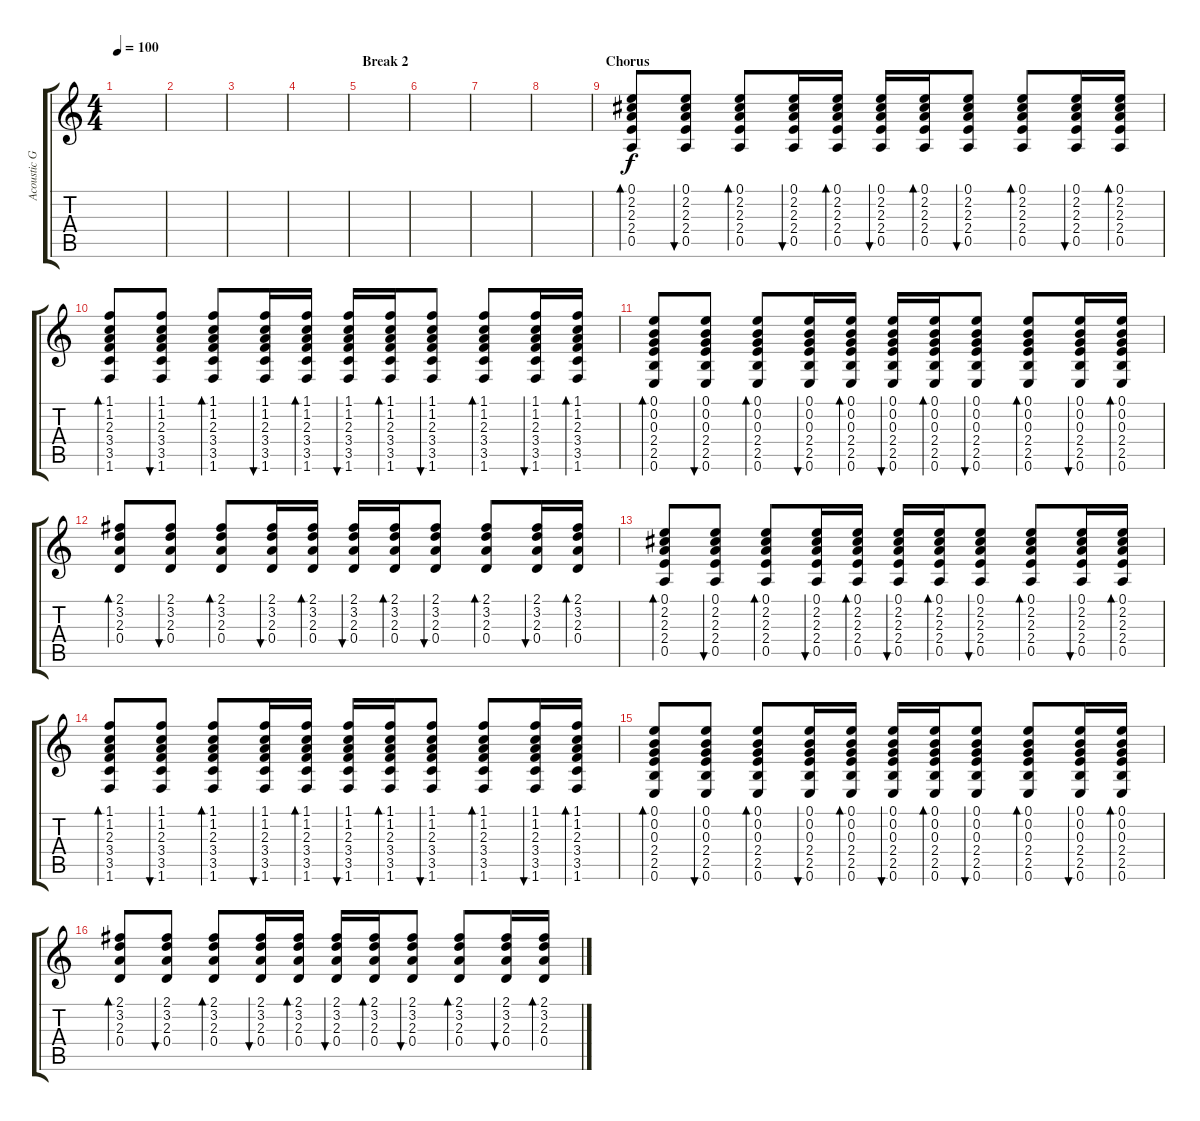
\track ("Acoustic Gtr." "Acoustic G") {instrument acousticguitarsteel}
\staff {score tabs}
\tuning (E4 B3 G3 D3 A2 E2) {hide}
\ts (4 4)
\tempo 100
\clef g2
\ks c
|
|
|
|
\section ("" "Break 2")
|
|
|
|
\section ("" "Chorus")
(0.1 2.2 2.3 2.4 0.5).8{bd 60 volume 9} (0.1 2.2 2.3 2.4 0.5).8{bu 60} (0.1 2.2 2.3 2.4 0.5).8{bd 60} (0.1 2.2 2.3 2.4 0.5).16{bu 60} (0.1 2.2 2.3 2.4 0.5).16{bd 60} (0.1 2.2 2.3 2.4 0.5).16{bu 60} (0.1 2.2 2.3 2.4 0.5).16{bd 60} (0.1 2.2 2.3 2.4 0.5).8{bu 60} (0.1 2.2 2.3 2.4 0.5).8{bd 60} (0.1 2.2 2.3 2.4 0.5).16{bu 60} (0.1 2.2 2.3 2.4 0.5).16{bd 60} |
(1.1 1.2 2.3 3.4 3.5 1.6).8{bd 60} (1.1 1.2 2.3 3.4 3.5 1.6).8{bu 60} (1.1 1.2 2.3 3.4 3.5 1.6).8{bd 60} (1.1 1.2 2.3 3.4 3.5 1.6).16{bu 60} (1.1 1.2 2.3 3.4 3.5 1.6).16{bd 60} (1.1 1.2 2.3 3.4 3.5 1.6).16{bu 60} (1.1 1.2 2.3 3.4 3.5 1.6).16{bd 60} (1.1 1.2 2.3 3.4 3.5 1.6).8{bu 60} (1.1 1.2 2.3 3.4 3.5 1.6).8{bd 60} (1.1 1.2 2.3 3.4 3.5 1.6).16{bu 60} (1.1 1.2 2.3 3.4 3.5 1.6).16{bd 60} |
(0.1 0.2 0.3 2.4 2.5 0.6).8{bd 60} (0.1 0.2 0.3 2.4 2.5 0.6).8{bu 60} (0.1 0.2 0.3 2.4 2.5 0.6).8{bd 60} (0.1 0.2 0.3 2.4 2.5 0.6).16{bu 60} (0.1 0.2 0.3 2.4 2.5 0.6).16{bd 60} (0.1 0.2 0.3 2.4 2.5 0.6).16{bu 60} (0.1 0.2 0.3 2.4 2.5 0.6).16{bd 60} (0.1 0.2 0.3 2.4 2.5 0.6).8{bu 60} (0.1 0.2 0.3 2.4 2.5 0.6).8{bd 60} (0.1 0.2 0.3 2.4 2.5 0.6).16{bu 60} (0.1 0.2 0.3 2.4 2.5 0.6).16{bd 60} |
(2.1 3.2 2.3 0.4).8{bd 60} (2.1 3.2 2.3 0.4).8{bu 60} (2.1 3.2 2.3 0.4).8{bd 60} (2.1 3.2 2.3 0.4).16{bu 60} (2.1 3.2 2.3 0.4).16{bd 60} (2.1 3.2 2.3 0.4).16{bu 60} (2.1 3.2 2.3 0.4).16{bd 60} (2.1 3.2 2.3 0.4).8{bu 60} (2.1 3.2 2.3 0.4).8{bd 60} (2.1 3.2 2.3 0.4).16{bu 60} (2.1 3.2 2.3 0.4).16{bd 60} |
(0.1 2.2 2.3 2.4 0.5).8{bd 60} (0.1 2.2 2.3 2.4 0.5).8{bu 60} (0.1 2.2 2.3 2.4 0.5).8{bd 60} (0.1 2.2 2.3 2.4 0.5).16{bu 60} (0.1 2.2 2.3 2.4 0.5).16{bd 60} (0.1 2.2 2.3 2.4 0.5).16{bu 60} (0.1 2.2 2.3 2.4 0.5).16{bd 60} (0.1 2.2 2.3 2.4 0.5).8{bu 60} (0.1 2.2 2.3 2.4 0.5).8{bd 60} (0.1 2.2 2.3 2.4 0.5).16{bu 60} (0.1 2.2 2.3 2.4 0.5).16{bd 60} |
(1.1 1.2 2.3 3.4 3.5 1.6).8{bd 60} (1.1 1.2 2.3 3.4 3.5 1.6).8{bu 60} (1.1 1.2 2.3 3.4 3.5 1.6).8{bd 60} (1.1 1.2 2.3 3.4 3.5 1.6).16{bu 60} (1.1 1.2 2.3 3.4 3.5 1.6).16{bd 60} (1.1 1.2 2.3 3.4 3.5 1.6).16{bu 60} (1.1 1.2 2.3 3.4 3.5 1.6).16{bd 60} (1.1 1.2 2.3 3.4 3.5 1.6).8{bu 60} (1.1 1.2 2.3 3.4 3.5 1.6).8{bd 60} (1.1 1.2 2.3 3.4 3.5 1.6).16{bu 60} (1.1 1.2 2.3 3.4 3.5 1.6).16{bd 60} |
(0.1 0.2 0.3 2.4 2.5 0.6).8{bd 60} (0.1 0.2 0.3 2.4 2.5 0.6).8{bu 60} (0.1 0.2 0.3 2.4 2.5 0.6).8{bd 60} (0.1 0.2 0.3 2.4 2.5 0.6).16{bu 60} (0.1 0.2 0.3 2.4 2.5 0.6).16{bd 60} (0.1 0.2 0.3 2.4 2.5 0.6).16{bu 60} (0.1 0.2 0.3 2.4 2.5 0.6).16{bd 60} (0.1 0.2 0.3 2.4 2.5 0.6).8{bu 60} (0.1 0.2 0.3 2.4 2.5 0.6).8{bd 60} (0.1 0.2 0.3 2.4 2.5 0.6).16{bu 60} (0.1 0.2 0.3 2.4 2.5 0.6).16{bd 60} |
(2.1 3.2 2.3 0.4).8{bd 60} (2.1 3.2 2.3 0.4).8{bu 60} (2.1 3.2 2.3 0.4).8{bd 60} (2.1 3.2 2.3 0.4).16{bu 60} (2.1 3.2 2.3 0.4).16{bd 60} (2.1 3.2 2.3 0.4).16{bu 60} (2.1 3.2 2.3 0.4).16{bd 60} (2.1 3.2 2.3 0.4).8{bu 60} (2.1 3.2 2.3 0.4).8{bd 60} (2.1 3.2 2.3 0.4).16{bu 60} (2.1 3.2 2.3 0.4).16{bd 60}
